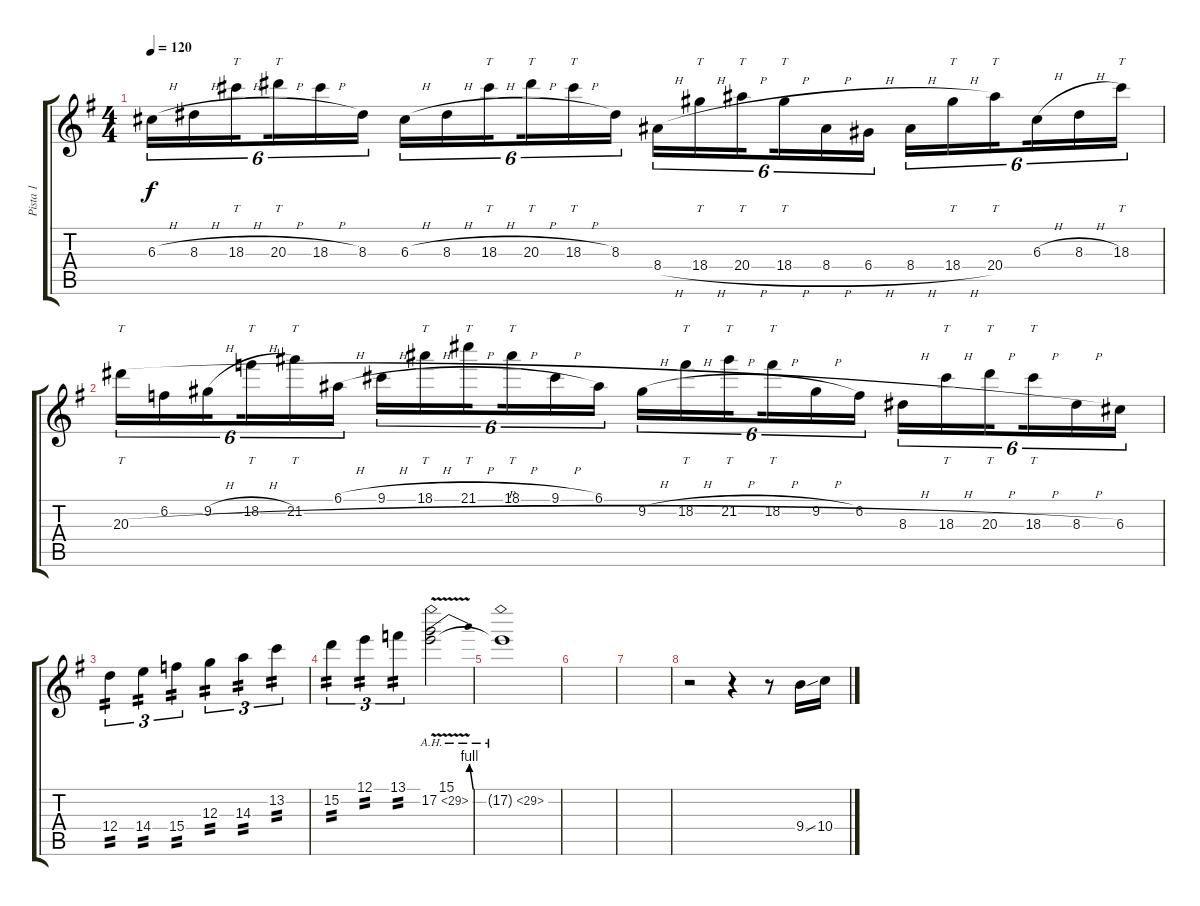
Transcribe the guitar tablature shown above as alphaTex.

\track ("Pista 1" "Pista 1") {instrument distortionguitar}
\staff {score tabs}
\tuning (E4 B3 G3 D3 A2 E2) {hide}
\ts (4 4)
\tempo 120
\clef g2
\ks g
6.3{h}.16{tu (6 4) dy f} 8.3{h}.16{tu (6 4)} 18.3{h}.16{tt tu (6 4) beam splitsecondary} 20.3{h}.16{tt tu (6 4)} 18.3{h}.16{tu (6 4)} 8.3.16{tu (6 4)} 6.3{h}.16{tu (6 4)} 8.3{h}.16{tu (6 4)} 18.3{h}.16{tt tu (6 4) beam splitsecondary} 20.3{h}.16{tt tu (6 4)} 18.3{h}.16{tt tu (6 4)} 8.3.16{tu (6 4)} 8.4{h}.16{tu (6 4)} 18.4{h}.16{tt tu (6 4)} 20.4{h}.16{tt tu (6 4) beam splitsecondary} 18.4{h}.16{tt tu (6 4)} 8.4{h}.16{tu (6 4)} 6.4{h}.16{tu (6 4)} 8.4{h}.16{tu (6 4)} 18.4{h}.16{tt tu (6 4)} 20.4.16{tt tu (6 4) beam splitsecondary} 6.3{h}.16{tu (6 4)} 8.3{h}.16{tu (6 4)} 18.3.16{tt tu (6 4)} |
20.3{h}.16{tt tu (6 4)} 6.2.16{tu (6 4)} 9.2{h}.16{tu (6 4) beam splitsecondary} 18.2{h}.16{tt tu (6 4)} 21.2.16{tt tu (6 4)} 6.1{h}.16{tu (6 4)} 9.1{h}.16{tu (6 4)} 18.1{h}.16{tt tu (6 4)} 21.1{h}.16{tt tu (6 4) beam splitsecondary} 18.1{h}.16{tt tu (6 4)} 9.1{h}.16{tu (6 4)} 6.1.16{tu (6 4)} 9.2{h}.16{tu (6 4)} 18.2{h}.16{tt tu (6 4)} 21.2{h}.16{tt tu (6 4) beam splitsecondary} 18.2{h}.16{tt tu (6 4)} 9.2{h}.16{tu (6 4)} 6.2.16{tu (6 4)} 8.3{h}.16{tu (6 4)} 18.3{h}.16{tt tu (6 4)} 20.3{h}.16{tt tu (6 4) beam splitsecondary} 18.3{h}.16{tt tu (6 4)} 8.3{h}.16{tu (6 4)} 6.3.16{tu (6 4)} |
12.4.4{tu (3 2) tp 2} 14.4.4{tu (3 2) tp 2} 15.4.4{tu (3 2) tp 2} 12.3.4{tu (3 2) tp 2} 14.3.4{tu (3 2) tp 2} 13.2.4{tu (3 2) tp 2} |
15.2.4{tu (3 2) tp 2} 12.1.4{tu (3 2) tp 2} 13.1.4{tu (3 2) tp 2} (15.1{be (bend 0 0 60 4) v} 17.2{ah 12}).2 |
17.2{ah 12 t}.1 |
|
|
r.2 r.4 r.8 9.4{ss}.16 10.4.16
